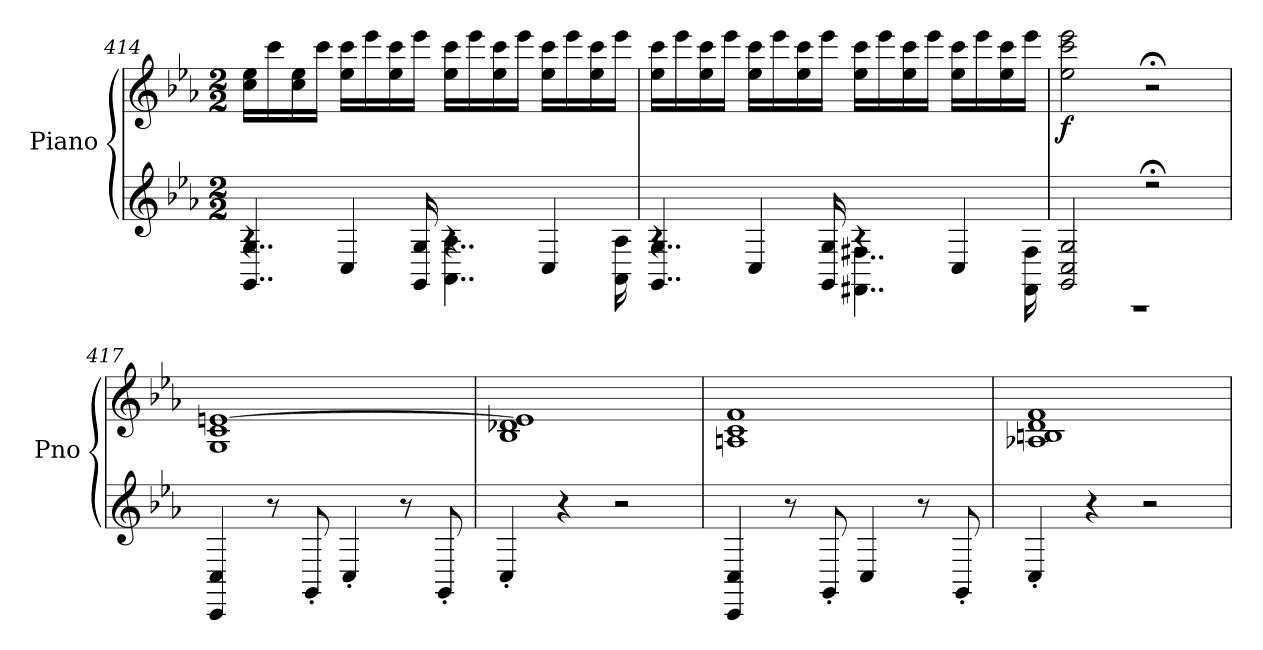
**kern	**kern	**dynam
*part1	*part1	*part1
*staff2	*staff1	*staff1/2
*I"Piano	*	*
*I'Pno	*	*
*clefG2	*clefG2	*
*k[b-e-a-]	*k[b-e-a-]	*
*M2/2	*M2/2	*
=414	=414	=414
*^	*	*
4rA	4..GG/ 4..G/	16cc\ 16ee-\LL	.
.	.	16ccc\	.
.	.	16cc\ 16ee-\	.
.	.	16ccc\JJ	.
4C/	.	16ee-\ 16ccc\LL	.
.	.	16eee-\	.
.	.	16ee-\ 16ccc\	.
.	16GG/ 16G/	16eee-\JJ	.
4rA	4..AA-\ 4..A-\	16ee-\ 16ccc\LL	.
.	.	16eee-\	.
.	.	16ee-\ 16ccc\	.
.	.	16eee-\JJ	.
4C/	.	16ee-\ 16ccc\LL	.
.	.	16eee-\	.
.	.	16ee-\ 16ccc\	.
.	16AA-\ 16A-\	16eee-\JJ	.
!!LO:LB:g=z
=415	=415	=415	=415
4rA	4..GG/ 4..G/	16ee-\ 16ccc\LL	.
.	.	16eee-\	.
.	.	16ee-\ 16ccc\	.
.	.	16eee-\JJ	.
4C/	.	16ee-\ 16ccc\LL	.
.	.	16eee-\	.
.	.	16ee-\ 16ccc\	.
.	16GG/ 16G/	16eee-\JJ	.
4rA	4..FF#X\ 4..F#X\	16ee-\ 16ccc\LL	.
.	.	16eee-\	.
.	.	16ee-\ 16ccc\	.
.	.	16eee-\JJ	.
4C/	.	16ee-\ 16ccc\LL	.
.	.	16eee-\	.
.	.	16ee-\ 16ccc\	.
.	16FF#\ 16F#\	16eee-\JJ	.
=416	=416	=416	=416
*	*	*MM60	*
!	!	!	!LO:DY:b
2GG/ 2C/ 2G/	1r	2ee-\ 2ccc\ 2eee-\	f
2r;<	.	2r;<	.
*v	*v	*	*
!!LO:PB:g=z
=417	=417	=417
4CC/ 4C/	1G 1c [1en	.
8r	.	.
8GG'/	.	.
4C'/	.	.
8r	.	.
8GG'/	.	.
=418	=418	=418
4C'/	1B- 1d-X 1e]	.
4r	.	.
2r	.	.
=419	=419	=419
*	*^	*
*	*	*^	*
4CC/ 4C/	1f	1c	1An	.
8r	.	.	.	.
8GG'/	.	.	.	.
4C/	.	.	.	.
8r	.	.	.	.
8GG'/	.	.	.	.
=420	=420	=420	=420	=420
4C'/	1f	1d	1A-X 1Bn	.
4r	.	.	.	.
2r	.	.	.	.
*	*v	*v	*v	*
=	=	=
*-	*-	*-
